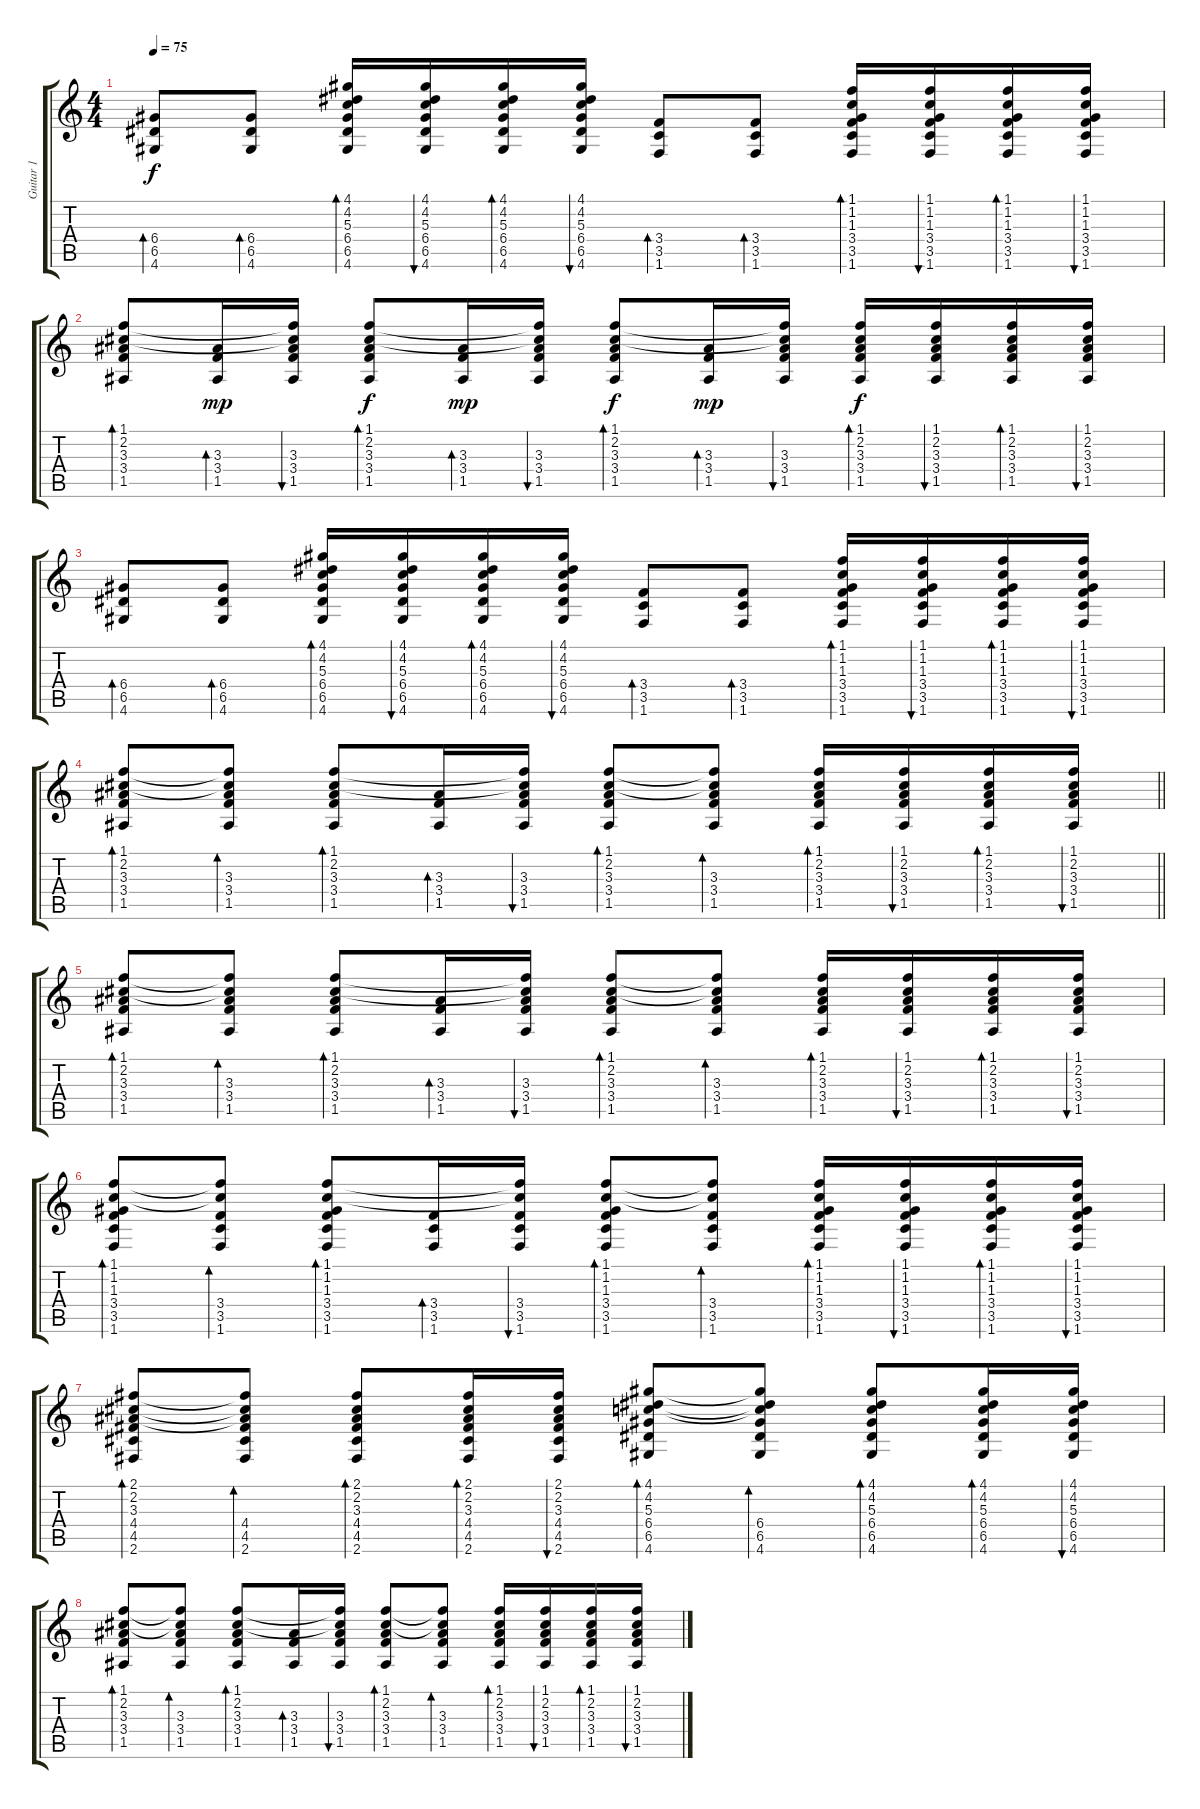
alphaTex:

\track ("Guitar 1" "Guitar 1") {instrument acousticguitarsteel}
\staff {score tabs}
\tuning (E4 B3 G3 D3 A2 E2) {hide}
\ts (4 4)
\tempo 75
\clef g2
\ks c
(6.4 6.5 4.6).8{bd 60 dy f} (6.4 6.5 4.6).8{bd 60} (4.1 4.2 5.3 6.4 6.5 4.6).16{bd 30} (4.1 4.2 5.3 6.4 6.5 4.6).16{bu 30} (4.1 4.2 5.3 6.4 6.5 4.6).16{bd 30} (4.1 4.2 5.3 6.4 6.5 4.6).16{bu 30} (3.4 3.5 1.6).8{bd 60} (3.4 3.5 1.6).8{bd 60} (1.1 1.2 1.3 3.4 3.5 1.6).16{bd 30} (1.1 1.2 1.3 3.4 3.5 1.6).16{bu 30} (1.1 1.2 1.3 3.4 3.5 1.6).16{bd 30} (1.1 1.2 1.3 3.4 3.5 1.6).16{bu 30} |
(1.1 2.2 3.3 3.4 1.5).8{bd 60} (3.3 3.4 1.5).16{bd 60 dy mp} (1.1{t} 2.2{t} 3.3 3.4 1.5).16{bu 60} (1.1 2.2 3.3 3.4 1.5).8{bd 60 dy f} (3.3 3.4 1.5).16{bd 60 dy mp} (1.1{t} 2.2{t} 3.3 3.4 1.5).16{bu 60} (1.1 2.2 3.3 3.4 1.5).8{bd 60 dy f} (3.3 3.4 1.5).16{bd 60 dy mp} (1.1{t} 2.2{t} 3.3 3.4 1.5).16{bu 60} (1.1 2.2 3.3 3.4 1.5).16{bd 60 dy f} (1.1 2.2 3.3 3.4 1.5).16{bu 60} (1.1 2.2 3.3 3.4 1.5).16{bd 60} (1.1 2.2 3.3 3.4 1.5).16{bu 60} |
(6.4 6.5 4.6).8{bd 60} (6.4 6.5 4.6).8{bd 60} (4.1 4.2 5.3 6.4 6.5 4.6).16{bd 30} (4.1 4.2 5.3 6.4 6.5 4.6).16{bu 30} (4.1 4.2 5.3 6.4 6.5 4.6).16{bd 30} (4.1 4.2 5.3 6.4 6.5 4.6).16{bu 30} (3.4 3.5 1.6).8{bd 60} (3.4 3.5 1.6).8{bd 60} (1.1 1.2 1.3 3.4 3.5 1.6).16{bd 30} (1.1 1.2 1.3 3.4 3.5 1.6).16{bu 30} (1.1 1.2 1.3 3.4 3.5 1.6).16{bd 30} (1.1 1.2 1.3 3.4 3.5 1.6).16{bu 30} |
\barLineRight lightlight
(1.1 2.2 3.3 3.4 1.5).8{bd 60} (1.1{t} 2.2{t} 3.3 3.4 1.5).8{bd 30} (1.1 2.2 3.3 3.4 1.5).8{bd 30} (3.3 3.4 1.5).16{bd 30} (1.1{t} 2.2{t} 3.3 3.4 1.5).16{bu 30} (1.1 2.2 3.3 3.4 1.5).8{bd 60} (1.1{t} 2.2{t} 3.3 3.4 1.5).8{bd 30} (1.1 2.2 3.3 3.4 1.5).16{bd 30} (1.1 2.2 3.3 3.4 1.5).16{bu 30} (1.1 2.2 3.3 3.4 1.5).16{bd 30} (1.1 2.2 3.3 3.4 1.5).16{bu 30} |
(1.1 2.2 3.3 3.4 1.5).8{bd 60} (1.1{t} 2.2{t} 3.3 3.4 1.5).8{bd 30} (1.1 2.2 3.3 3.4 1.5).8{bd 30} (3.3 3.4 1.5).16{bd 30} (1.1{t} 2.2{t} 3.3 3.4 1.5).16{bu 30} (1.1 2.2 3.3 3.4 1.5).8{bd 60} (1.1{t} 2.2{t} 3.3 3.4 1.5).8{bd 30} (1.1 2.2 3.3 3.4 1.5).16{bd 30} (1.1 2.2 3.3 3.4 1.5).16{bu 30} (1.1 2.2 3.3 3.4 1.5).16{bd 30} (1.1 2.2 3.3 3.4 1.5).16{bu 30} |
(1.1 1.2 1.3 3.4 3.5 1.6).8{bd 60} (1.1{t} 1.2{t} 3.4 3.5 1.6).8{bd 30} (1.1 1.2 1.3 3.4 3.5 1.6).8{bd 30} (3.4 3.5 1.6).16{bd 30} (1.1{t} 1.2{t} 3.4 3.5 1.6).16{bu 30} (1.1 1.2 1.3 3.4 3.5 1.6).8{bd 60} (1.1{t} 1.2{t} 3.4 3.5 1.6).8{bd 30} (1.1 1.2 1.3 3.4 3.5 1.6).16{bd 30} (1.1 1.2 1.3 3.4 3.5 1.6).16{bu 30} (1.1 1.2 1.3 3.4 3.5 1.6).16{bd 30} (1.1 1.2 1.3 3.4 3.5 1.6).16{bu 30} |
(2.1 2.2 3.3 4.4 4.5 2.6).8{bd 120} (2.1{t} 2.2{t} 3.3{t} 4.4 4.5 2.6).8{bd 30} (2.1 2.2 3.3 4.4 4.5 2.6).8{bd 30} (2.1 2.2 3.3 4.4 4.5 2.6).16{bd 30} (2.1 2.2 3.3 4.4 4.5 2.6).16{bu 30} (4.1 4.2 5.3 6.4 6.5 4.6).8{bd 120} (4.1{t} 4.2{t} 5.3{t} 6.4 6.5 4.6).8{bd 30} (4.1 4.2 5.3 6.4 6.5 4.6).8{bd 30} (4.1 4.2 5.3 6.4 6.5 4.6).16{bd 30} (4.1 4.2 5.3 6.4 6.5 4.6).16{bu 30} |
(1.1 2.2 3.3 3.4 1.5).8{bd 60} (1.1{t} 2.2{t} 3.3 3.4 1.5).8{bd 30} (1.1 2.2 3.3 3.4 1.5).8{bd 30} (3.3 3.4 1.5).16{bd 30} (1.1{t} 2.2{t} 3.3 3.4 1.5).16{bu 30} (1.1 2.2 3.3 3.4 1.5).8{bd 60} (1.1{t} 2.2{t} 3.3 3.4 1.5).8{bd 30} (1.1 2.2 3.3 3.4 1.5).16{bd 30} (1.1 2.2 3.3 3.4 1.5).16{bu 30} (1.1 2.2 3.3 3.4 1.5).16{bd 30} (1.1 2.2 3.3 3.4 1.5).16{bu 30}
